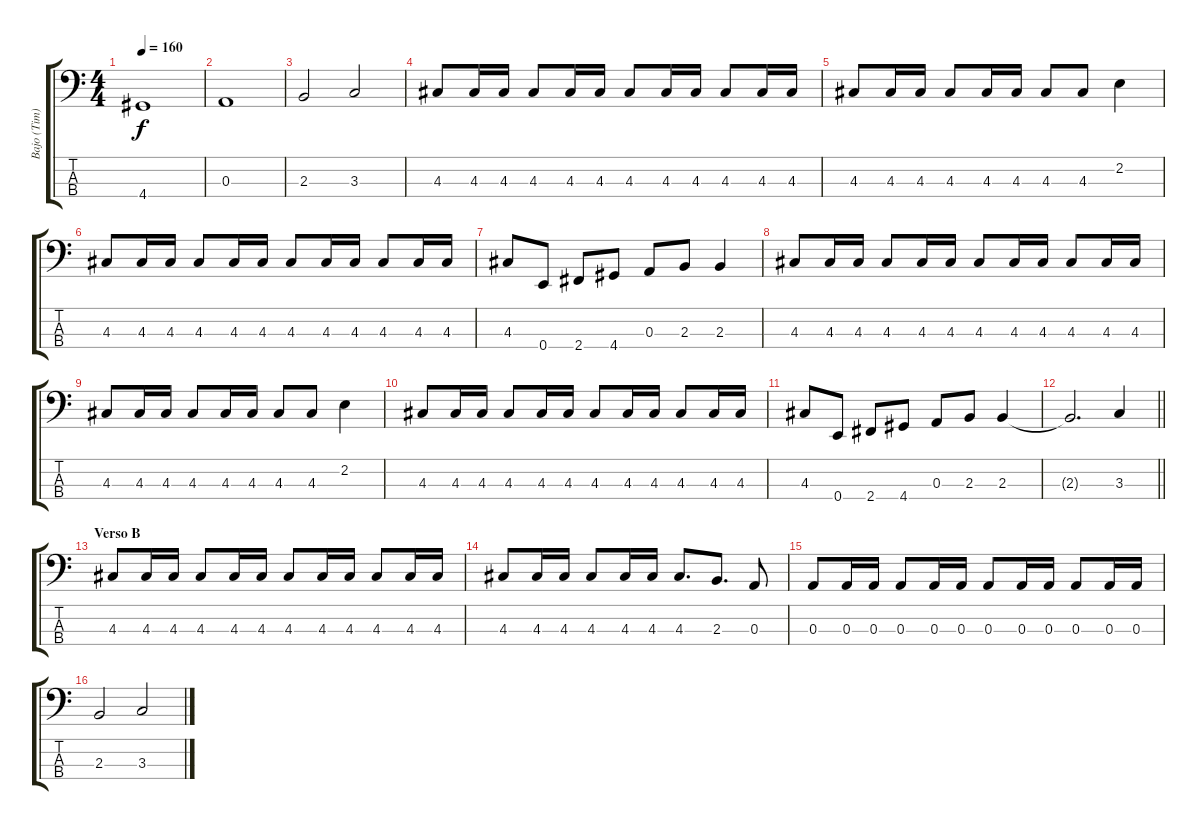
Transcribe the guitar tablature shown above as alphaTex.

\track ("Bajo (Tim)" "Bajo (Tim)") {instrument electricbassfinger}
\staff {score tabs}
\tuning (G2 D2 A1 E1) {hide}
\ts (4 4)
\tempo 160
\clef f4
\ks c
4.4.1{dy f} |
0.3.1 |
2.3.2 3.3.2 |
4.3.8 4.3.16 4.3.16 4.3.8 4.3.16 4.3.16 4.3.8 4.3.16 4.3.16 4.3.8 4.3.16 4.3.16 |
4.3.8 4.3.16 4.3.16 4.3.8 4.3.16 4.3.16 4.3.8 4.3.8 2.2.4 |
4.3.8 4.3.16 4.3.16 4.3.8 4.3.16 4.3.16 4.3.8 4.3.16 4.3.16 4.3.8 4.3.16 4.3.16 |
4.3.8 0.4.8 2.4.8 4.4.8 0.3.8 2.3.8 2.3.4 |
4.3.8 4.3.16 4.3.16 4.3.8 4.3.16 4.3.16 4.3.8 4.3.16 4.3.16 4.3.8 4.3.16 4.3.16 |
4.3.8 4.3.16 4.3.16 4.3.8 4.3.16 4.3.16 4.3.8 4.3.8 2.2.4 |
4.3.8 4.3.16 4.3.16 4.3.8 4.3.16 4.3.16 4.3.8 4.3.16 4.3.16 4.3.8 4.3.16 4.3.16 |
4.3.8 0.4.8 2.4.8 4.4.8 0.3.8 2.3.8 2.3.4 |
\barLineRight lightlight
2.3{t}.2{d} 3.3.4 |
\section ("" "Verso B")
4.3.8 4.3.16 4.3.16 4.3.8 4.3.16 4.3.16 4.3.8 4.3.16 4.3.16 4.3.8 4.3.16 4.3.16 |
4.3.8 4.3.16 4.3.16 4.3.8 4.3.16 4.3.16 4.3.8{d} 2.3.8{d} 0.3.8 |
0.3.8 0.3.16 0.3.16 0.3.8 0.3.16 0.3.16 0.3.8 0.3.16 0.3.16 0.3.8 0.3.16 0.3.16 |
2.3.2 3.3.2
